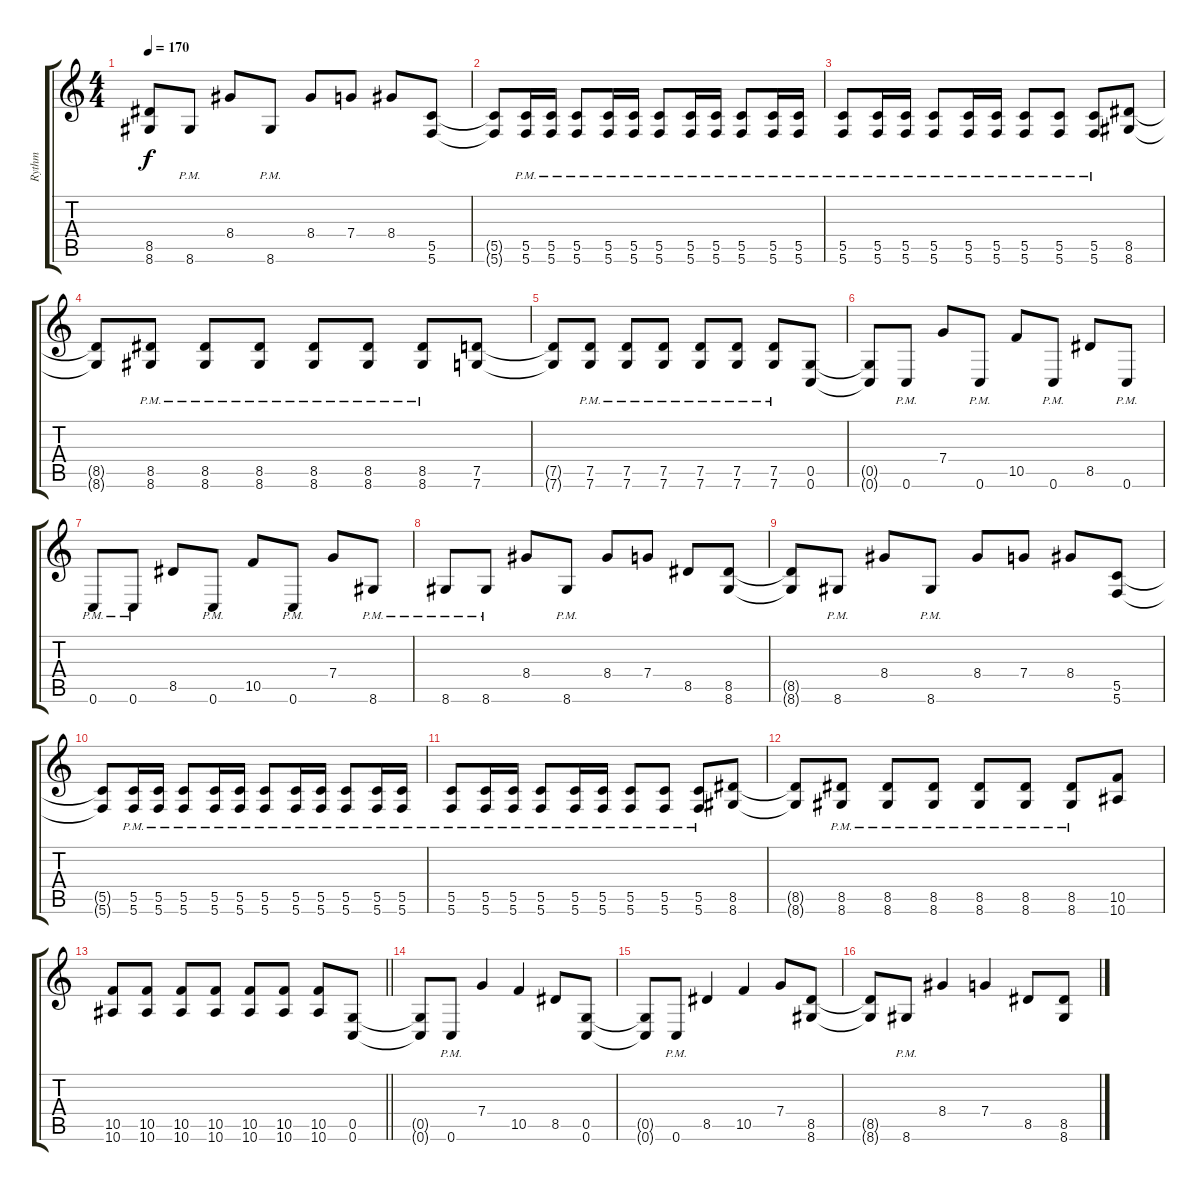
\track ("Rythm" "Rythm") {instrument distortionguitar}
\staff {score tabs}
\tuning (D4 A3 F3 C3 G2 C2) {hide}
\ts (4 4)
\tempo 170
\clef g2
\ks c
(8.5{t} 8.6{t}).8{dy f} 8.6{pm}.8 8.4.8 8.6{pm}.8 8.4.8 7.4.8 8.4.8 (5.5 5.6).8 |
(5.5{t} 5.6{t}).8 (5.5{pm} 5.6{pm}).16 (5.5{pm} 5.6{pm}).16 (5.5{pm} 5.6{pm}).8 (5.5{pm} 5.6{pm}).16 (5.5{pm} 5.6{pm}).16 (5.5{pm} 5.6{pm}).8 (5.5{pm} 5.6{pm}).16 (5.5{pm} 5.6{pm}).16 (5.5{pm} 5.6{pm}).8 (5.5{pm} 5.6{pm}).16 (5.5{pm} 5.6{pm}).16 |
(5.5{pm} 5.6{pm}).8 (5.5{pm} 5.6{pm}).16 (5.5{pm} 5.6{pm}).16 (5.5{pm} 5.6{pm}).8 (5.5{pm} 5.6{pm}).16 (5.5{pm} 5.6{pm}).16 (5.5{pm} 5.6{pm}).8 (5.5{pm} 5.6{pm}).8 (5.5{pm} 5.6{pm}).8 (8.5 8.6).8 |
(8.5{t} 8.6{t}).8 (8.5{pm} 8.6{pm}).8 (8.5{pm} 8.6{pm}).8 (8.5{pm} 8.6{pm}).8 (8.5{pm} 8.6{pm}).8 (8.5{pm} 8.6{pm}).8 (8.5{pm} 8.6{pm}).8 (7.5 7.6).8 |
(7.5{t} 7.6{t}).8 (7.5{pm} 7.6{pm}).8 (7.5{pm} 7.6{pm}).8 (7.5{pm} 7.6{pm}).8 (7.5{pm} 7.6{pm}).8 (7.5{pm} 7.6{pm}).8 (7.5{pm} 7.6{pm}).8 (0.5 0.6).8 |
(0.5{t} 0.6{t}).8 0.6{pm}.8 7.4.8 0.6{pm}.8 10.5.8 0.6{pm}.8 8.5.8 0.6{pm}.8 |
0.6{pm}.8 0.6{pm}.8 8.5.8 0.6{pm}.8 10.5.8 0.6{pm}.8 7.4.8 8.6{pm}.8 |
8.6{pm}.8 8.6{pm}.8 8.4.8 8.6{pm}.8 8.4.8 7.4.8 8.5.8 (8.5 8.6).8 |
(8.5{t} 8.6{t}).8 8.6{pm}.8 8.4.8 8.6{pm}.8 8.4.8 7.4.8 8.4.8 (5.5 5.6).8 |
(5.5{t} 5.6{t}).8 (5.5{pm} 5.6{pm}).16 (5.5{pm} 5.6{pm}).16 (5.5{pm} 5.6{pm}).8 (5.5{pm} 5.6{pm}).16 (5.5{pm} 5.6{pm}).16 (5.5{pm} 5.6{pm}).8 (5.5{pm} 5.6{pm}).16 (5.5{pm} 5.6{pm}).16 (5.5{pm} 5.6{pm}).8 (5.5{pm} 5.6{pm}).16 (5.5{pm} 5.6{pm}).16 |
(5.5{pm} 5.6{pm}).8 (5.5{pm} 5.6{pm}).16 (5.5{pm} 5.6{pm}).16 (5.5{pm} 5.6{pm}).8 (5.5{pm} 5.6{pm}).16 (5.5{pm} 5.6{pm}).16 (5.5{pm} 5.6{pm}).8 (5.5{pm} 5.6{pm}).8 (5.5{pm} 5.6{pm}).8 (8.5 8.6).8 |
(8.5{t} 8.6{t}).8 (8.5{pm} 8.6{pm}).8 (8.5{pm} 8.6{pm}).8 (8.5{pm} 8.6{pm}).8 (8.5{pm} 8.6{pm}).8 (8.5{pm} 8.6{pm}).8 (8.5{pm} 8.6{pm}).8 (10.5 10.6).8 |
\barLineRight lightlight
(10.5 10.6).8 (10.5 10.6).8 (10.5 10.6).8 (10.5 10.6).8 (10.5 10.6).8 (10.5 10.6).8 (10.5 10.6).8 (0.5 0.6).8 |
\section ("" "")
(0.5{t} 0.6{t}).8 0.6{pm}.8 7.4.4 10.5.4 8.5.8 (0.5 0.6).8 |
(0.5{t} 0.6{t}).8 0.6{pm}.8 8.5.4 10.5.4 7.4.8 (8.5 8.6).8 |
(8.5{t} 8.6{t}).8 8.6{pm}.8 8.4.4 7.4.4 8.5.8 (8.5 8.6).8
